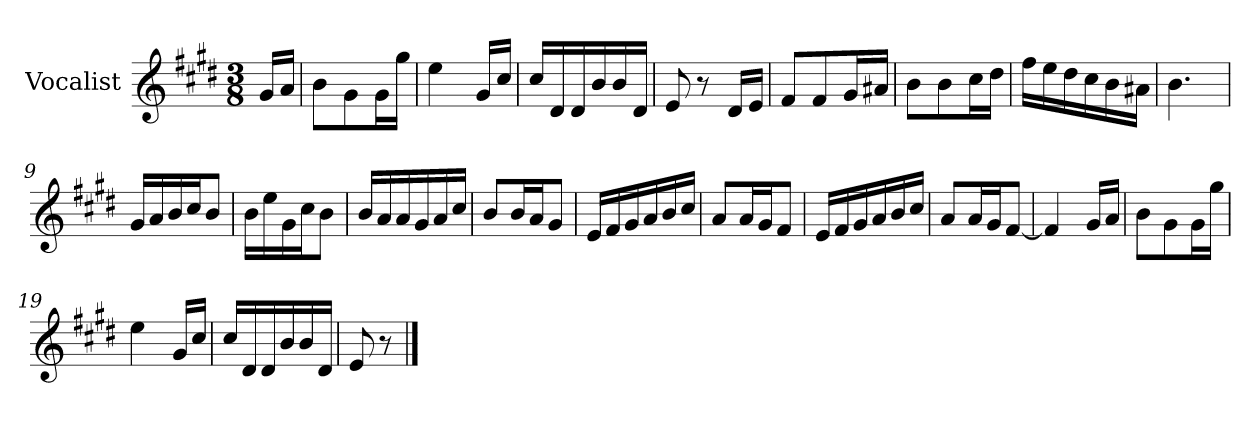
**kern
*part1
*staff1
*I"Vocalist
*k[f#c#g#d#]
*E:
*M3/8
=
16g#LL
16aJJ
=1
8bL
8g#
16g#L
16gg#JJ
=2
4ee
16g#LL
16cc#JJ
=3
16cc#LL
16d#
16d#
16b
16b
16d#JJ
=4
8e
8r
16d#LL
16eJJ
=5
8f#L
8f#
16g#L
16a#XJJ
=6
8bL
8b
16cc#L
16dd#JJ
=7
16ff#LL
16ee
16dd#
16cc#
16b
16a#XJJ
=8
4.b
=9
16g#LL
16a
16b
16cc#J
8bJ
=10
16bLL
16ee
16g#
16cc#J
8bJ
=11
16bLL
16a
16a
16g#
16a
16cc#JJ
=12
8bL
16bL
16aJ
8g#J
=13
16eLL
16f#
16g#
16a
16b
16cc#JJ
=14
8aL
16aL
16g#J
8f#J
=15
16eLL
16f#
16g#
16a
16b
16cc#JJ
=16
8aL
16aL
16g#J
[8f#J
=17
4f#]
16g#LL
16aJJ
=18
8bL
8g#
16g#L
16gg#JJ
=19
4ee
16g#LL
16cc#JJ
=20
16cc#LL
16d#
16d#
16b
16b
16d#JJ
=21
8e
8r
==
*-
